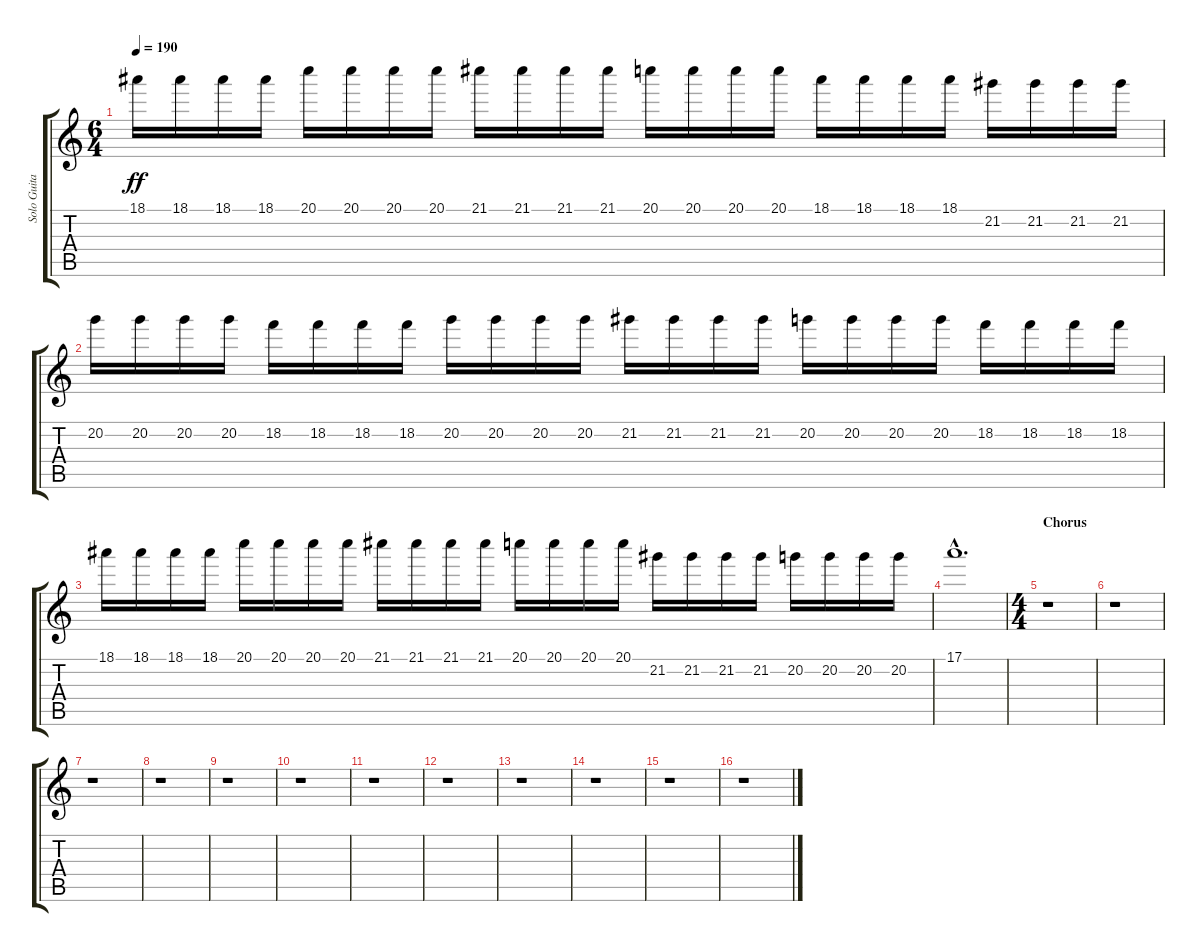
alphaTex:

\track ("Solo Guitar" "Solo Guita") {instrument distortionguitar}
\staff {score tabs}
\tuning (E4 B3 G3 D3 A2 E2) {hide}
\ts (6 4)
\tempo 190
\clef g2
\ks c
18.1.16{dy ff} 18.1.16 18.1.16 18.1.16 20.1.16 20.1.16 20.1.16 20.1.16 21.1.16 21.1.16 21.1.16 21.1.16 20.1.16 20.1.16 20.1.16 20.1.16 18.1.16 18.1.16 18.1.16 18.1.16 21.2.16 21.2.16 21.2.16 21.2.16 |
20.2.16 20.2.16 20.2.16 20.2.16 18.2.16 18.2.16 18.2.16 18.2.16 20.2.16 20.2.16 20.2.16 20.2.16 21.2.16 21.2.16 21.2.16 21.2.16 20.2.16 20.2.16 20.2.16 20.2.16 18.2.16 18.2.16 18.2.16 18.2.16 |
18.1.16 18.1.16 18.1.16 18.1.16 20.1.16 20.1.16 20.1.16 20.1.16 21.1.16 21.1.16 21.1.16 21.1.16 20.1.16 20.1.16 20.1.16 20.1.16 21.2.16 21.2.16 21.2.16 21.2.16 20.2.16 20.2.16 20.2.16 20.2.16 |
17.1{hac}.1{d} |
\ts (4 4)
\section ("" "Chorus")
r.1 |
r.1 |
r.1 |
r.1 |
r.1 |
r.1 |
r.1 |
r.1 |
r.1 |
r.1 |
r.1 |
r.1
